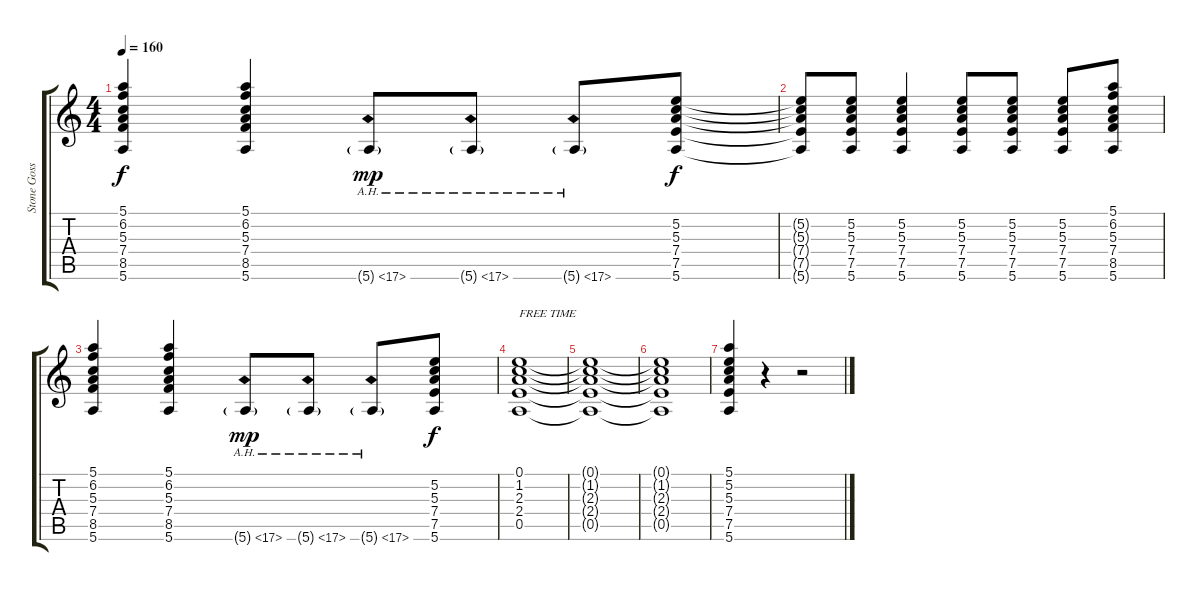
\track ("Stone Gossard" "Stone Goss") {instrument distortionguitar}
\staff {score tabs}
\tuning (E4 B3 G3 D3 A2 E2) {hide}
\ts (4 4)
\tempo 160
\clef g2
\ks c
(5.1 6.2 5.3 7.4 8.5 5.6).4{dy f} (5.1 6.2 5.3 7.4 8.5 5.6).4 5.6{ah 12 g}.8{dy mp} 5.6{ah 12 g}.8 5.6{ah 12 g}.8 (5.2 5.3 7.4 7.5 5.6).8{dy f} |
(5.2{t} 5.3{t} 7.4{t} 7.5{t} 5.6{t}).8 (5.2 5.3 7.4 7.5 5.6).8 (5.2 5.3 7.4 7.5 5.6).4 (5.2 5.3 7.4 7.5 5.6).8 (5.2 5.3 7.4 7.5 5.6).8 (5.2 5.3 7.4 7.5 5.6).8 (5.1 6.2 5.3 7.4 8.5 5.6).8 |
(5.1 6.2 5.3 7.4 8.5 5.6).4 (5.1 6.2 5.3 7.4 8.5 5.6).4 5.6{ah 12 g}.8{dy mp} 5.6{ah 12 g}.8 5.6{ah 12 g}.8 (5.2 5.3 7.4 7.5 5.6).8{dy f} |
(0.1 1.2 2.3 2.4 0.5).1{txt "FREE TIME"} |
(0.1{t} 1.2{t} 2.3{t} 2.4{t} 0.5{t}).1 |
(0.1{t} 1.2{t} 2.3{t} 2.4{t} 0.5{t}).1 |
(5.1 5.2 5.3 7.4 7.5 5.6).4 r.4 r.2
